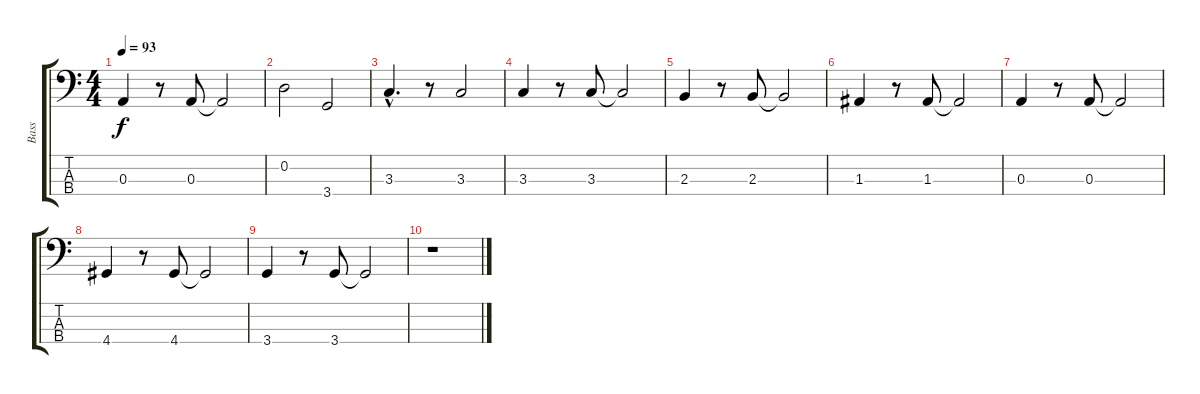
\track ("Bass" "Bass") {instrument electricbasspick}
\staff {score tabs}
\tuning (G2 D2 A1 E1) {hide}
\ts (4 4)
\tempo 93
\clef f4
\ks c
0.3.4{dy f} r.8 0.3.8 0.3{t}.2 |
0.2.2 3.4.2 |
3.3{hac}.4{d} r.8 3.3.2 |
3.3.4 r.8 3.3.8 3.3{t}.2 |
2.3.4 r.8 2.3.8 2.3{t}.2 |
1.3.4 r.8 1.3.8 1.3{t}.2 |
0.3.4 r.8 0.3.8 0.3{t}.2 |
4.4.4 r.8 4.4.8 4.4{t}.2 |
3.4.4 r.8 3.4.8 3.4{t}.2 |
r.1
